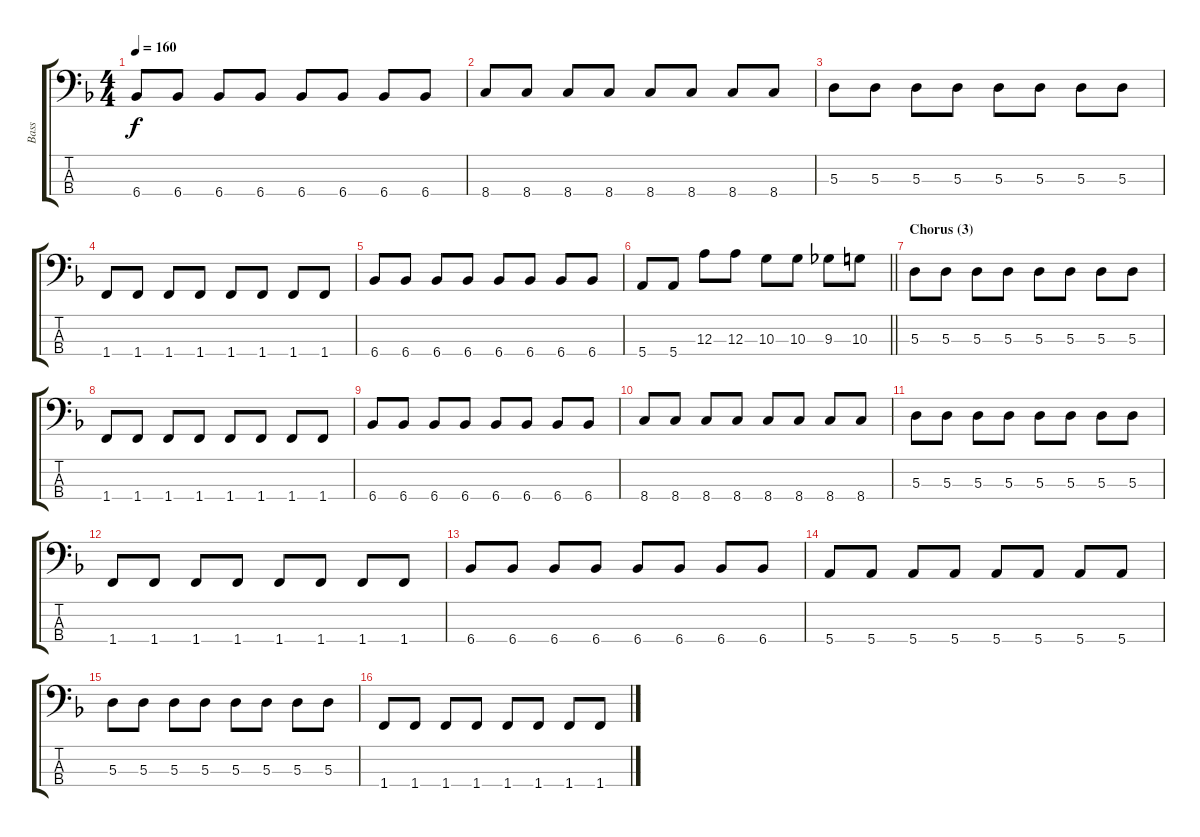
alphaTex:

\track ("Bass" "Bass") {instrument electricbasspick}
\staff {score tabs}
\tuning (G2 D2 A1 E1) {hide}
\ts (4 4)
\tempo 160
\clef f4
\ks f
6.4.8{dy f} 6.4.8 6.4.8 6.4.8 6.4.8 6.4.8 6.4.8 6.4.8 |
8.4.8 8.4.8 8.4.8 8.4.8 8.4.8 8.4.8 8.4.8 8.4.8 |
5.3.8 5.3.8 5.3.8 5.3.8 5.3.8 5.3.8 5.3.8 5.3.8 |
1.4.8 1.4.8 1.4.8 1.4.8 1.4.8 1.4.8 1.4.8 1.4.8 |
6.4.8 6.4.8 6.4.8 6.4.8 6.4.8 6.4.8 6.4.8 6.4.8 |
\barLineRight lightlight
5.4.8 5.4.8 12.3.8 12.3.8 10.3.8 10.3.8 9.3.8 10.3.8 |
\section ("" "Chorus (3)")
5.3.8 5.3.8 5.3.8 5.3.8 5.3.8 5.3.8 5.3.8 5.3.8 |
1.4.8 1.4.8 1.4.8 1.4.8 1.4.8 1.4.8 1.4.8 1.4.8 |
6.4.8 6.4.8 6.4.8 6.4.8 6.4.8 6.4.8 6.4.8 6.4.8 |
8.4.8 8.4.8 8.4.8 8.4.8 8.4.8 8.4.8 8.4.8 8.4.8 |
5.3.8 5.3.8 5.3.8 5.3.8 5.3.8 5.3.8 5.3.8 5.3.8 |
1.4.8 1.4.8 1.4.8 1.4.8 1.4.8 1.4.8 1.4.8 1.4.8 |
6.4.8 6.4.8 6.4.8 6.4.8 6.4.8 6.4.8 6.4.8 6.4.8 |
5.4.8 5.4.8 5.4.8 5.4.8 5.4.8 5.4.8 5.4.8 5.4.8 |
5.3.8 5.3.8 5.3.8 5.3.8 5.3.8 5.3.8 5.3.8 5.3.8 |
1.4.8 1.4.8 1.4.8 1.4.8 1.4.8 1.4.8 1.4.8 1.4.8
